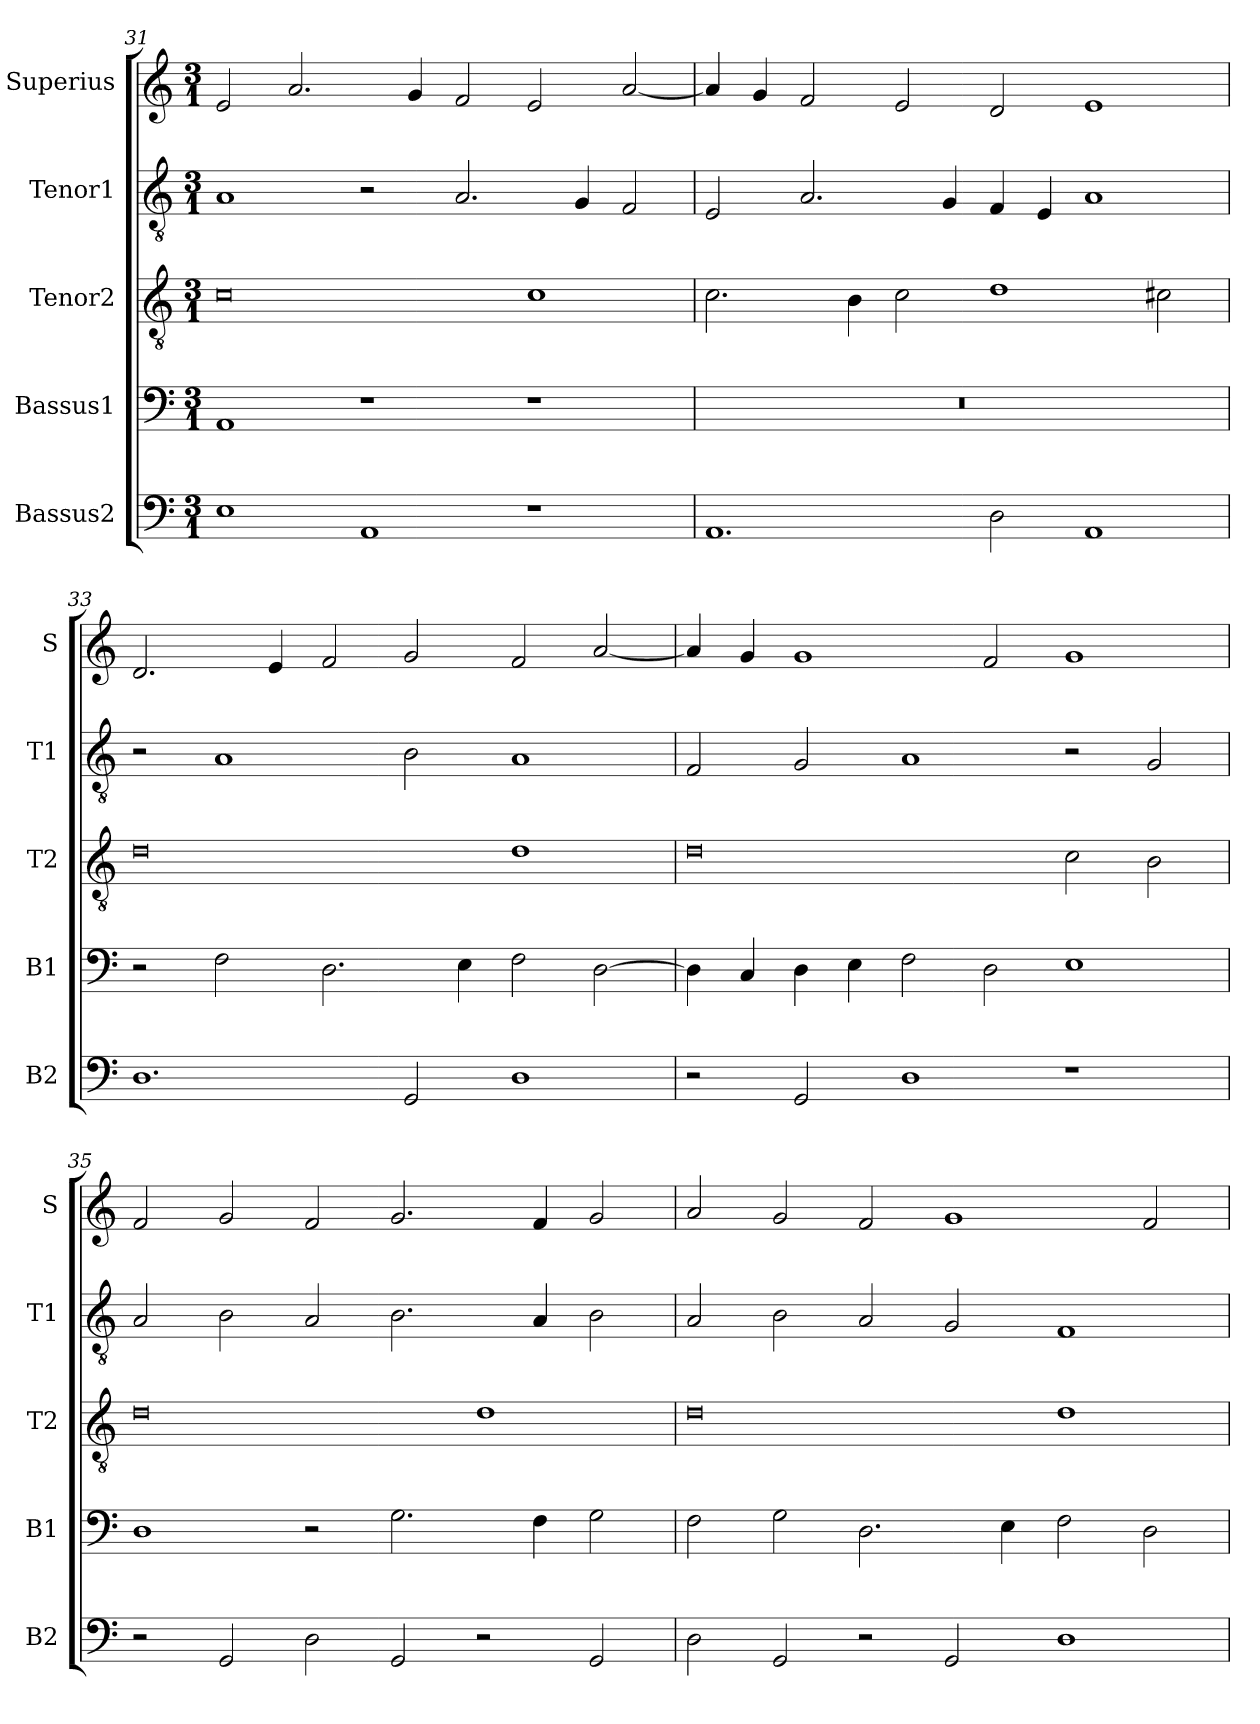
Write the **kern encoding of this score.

**kern	**kern	**kern	**kern	**kern
*part5	*part4	*part3	*part2	*part1
*staff5	*staff4	*staff3	*staff2	*staff1
*I"Bassus2	*I"Bassus1	*I"Tenor2	*I"Tenor1	*I"Superius
*I'B2	*I'B1	*I'T2	*I'T1	*I'S
*clefF4	*clefF4	*clefGv2	*clefGv2	*clefG2
*k[]	*k[]	*k[]	*k[]	*k[]
*M3/1	*M3/1	*M3/1	*M3/1	*M3/1
=31	=31	=31	=31	=31
1E	1AA	0c	1A	2e/
.	.	.	.	2.a/
1AA	1r	.	2r	.
.	.	.	.	4g/
.	.	.	2.A/	2f/
1r	1r	1c	.	2e/
.	.	.	4G/	.
.	.	.	2F/	[2a/
=32	=32	=32	=32	=32
1.AA	0.r	2.c\	2E/	4a/]
.	.	.	.	4g/
.	.	.	2.A/	2f/
.	.	4B\	.	.
.	.	2c\	.	2e/
.	.	.	4G/	.
2D\	.	1d	4F/	2d/
.	.	.	4E/	.
1AA	.	.	1A	1e
.	.	2c#X\	.	.
=33	=33	=33	=33	=33
1.D	2r	0d	2r	2.d/
.	2F\	.	1A	.
.	.	.	.	4e/
.	2.D\	.	.	2f/
2GG/	.	.	2B\	2g/
.	4E\	.	.	.
1D	2F\	1d	1A	2f/
.	[2D\	.	.	[2a/
=34	=34	=34	=34	=34
2r	4D\]	0d	2F/	4a/]
.	4C/	.	.	4g/
2GG/	4D\	.	2G/	1g
.	4E\	.	.	.
1D	2F\	.	1A	.
.	2D\	.	.	2f/
1r	1E	2c\	2r	1g
.	.	2B\	2G/	.
=35	=35	=35	=35	=35
2r	1D	0d	2A/	2f/
2GG/	.	.	2B\	2g/
2D\	2r	.	2A/	2f/
2GG/	2.G\	.	2.B\	2.g/
2r	.	1d	.	.
.	4F\	.	4A/	4f/
2GG/	2G\	.	2B\	2g/
=36	=36	=36	=36	=36
2D\	2F\	0d	2A/	2a/
2GG/	2G\	.	2B\	2g/
2r	2.D\	.	2A/	2f/
2GG/	.	.	2G/	1g
.	4E\	.	.	.
1D	2F\	1d	1F	.
.	2D\	.	.	2f/
=	=	=	=	=
*-	*-	*-	*-	*-
